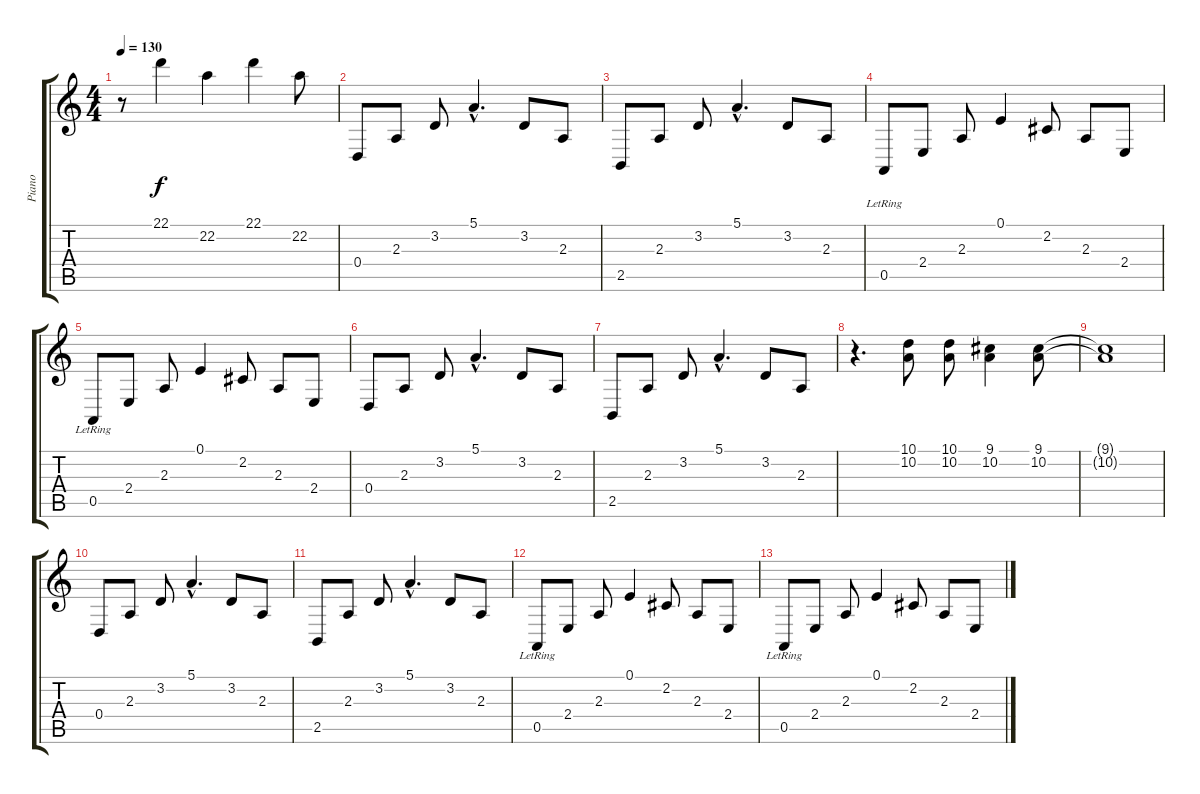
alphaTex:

\track ("Piano" "Piano") {instrument acousticgrandpiano}
\staff {score tabs}
\tuning (E4 B3 G3 D3 A2 E2) {hide}
\ts (4 4)
\tempo 130
\clef g2
\ks c
r.8{dy f} 22.1.4 22.2.4 22.1.4 22.2.8 |
0.4.8 2.3.8 3.2.8 5.1{hac}.4{d} 3.2.8 2.3.8 |
2.5.8 2.3.8 3.2.8 5.1{hac}.4{d} 3.2.8 2.3.8 |
0.5{lr}.8 2.4.8 2.3.8 0.1.4 2.2.8 2.3.8 2.4.8 |
0.5{lr}.8 2.4.8 2.3.8 0.1.4 2.2.8 2.3.8 2.4.8 |
0.4.8 2.3.8 3.2.8 5.1{hac}.4{d} 3.2.8 2.3.8 |
2.5.8 2.3.8 3.2.8 5.1{hac}.4{d} 3.2.8 2.3.8 |
r.4{d} (10.1 10.2).8 (10.1 10.2).8 (9.1 10.2).4 (9.1 10.2).8 |
(9.1{t} 10.2{t}).1 |
0.4.8 2.3.8 3.2.8 5.1{hac}.4{d} 3.2.8 2.3.8 |
2.5.8 2.3.8 3.2.8 5.1{hac}.4{d} 3.2.8 2.3.8 |
0.5{lr}.8 2.4.8 2.3.8 0.1.4 2.2.8 2.3.8 2.4.8 |
0.5{lr}.8 2.4.8 2.3.8 0.1.4 2.2.8 2.3.8 2.4.8
